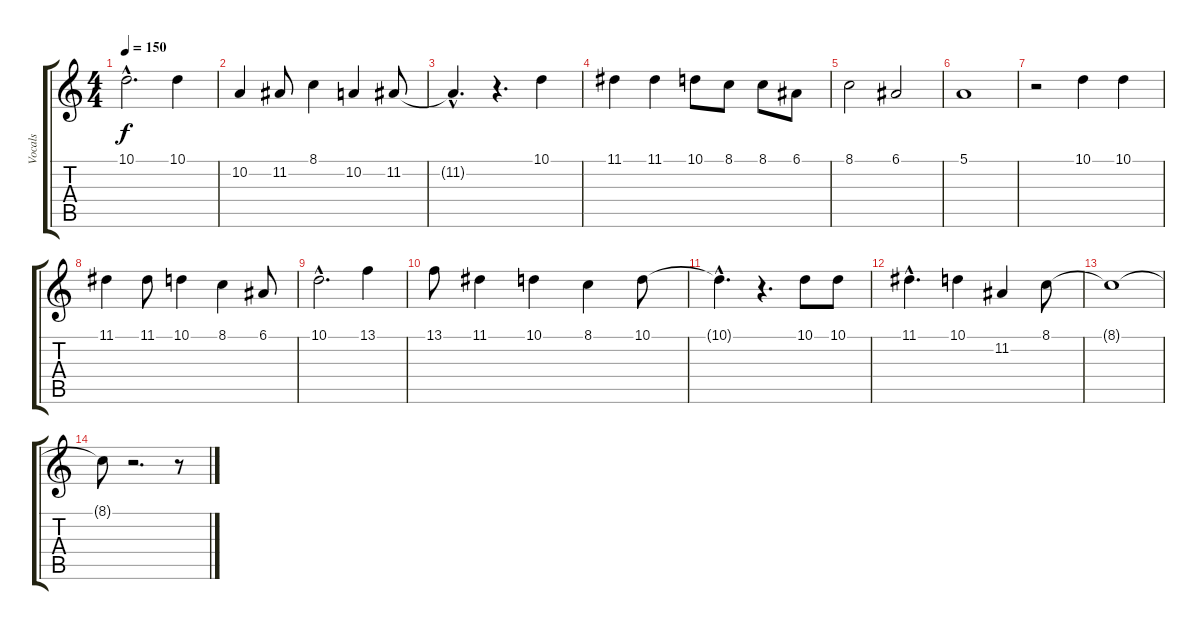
\track ("Vocals" "Vocals") {instrument lead3calliope}
\staff {score tabs}
\tuning (E4 B3 G3 D3 A2 E2) {hide}
\ts (4 4)
\tempo 150
\clef g2
\ks c
10.1{hac}.2{d dy f} 10.1.4 |
10.2.4 11.2.8 8.1.4 10.2.4 11.2.8 |
11.2{hac t}.4{d} r.4{d} 10.1.4 |
11.1.4 11.1.4 10.1.8 8.1.8 8.1.8 6.1.8 |
8.1.2 6.1.2 |
5.1.1 |
r.2 10.1.4 10.1.4 |
11.1.4 11.1.8 10.1.4 8.1.4 6.1.8 |
10.1{hac}.2{d} 13.1.4 |
13.1.8 11.1.4 10.1.4 8.1.4 10.1.8 |
10.1{hac t}.4{d} r.4{d} 10.1.8 10.1.8 |
11.1{hac}.4{d} 10.1.4 11.2.4 8.1.8 |
8.1{t}.1 |
8.1{t}.8 r.2{d} r.8
